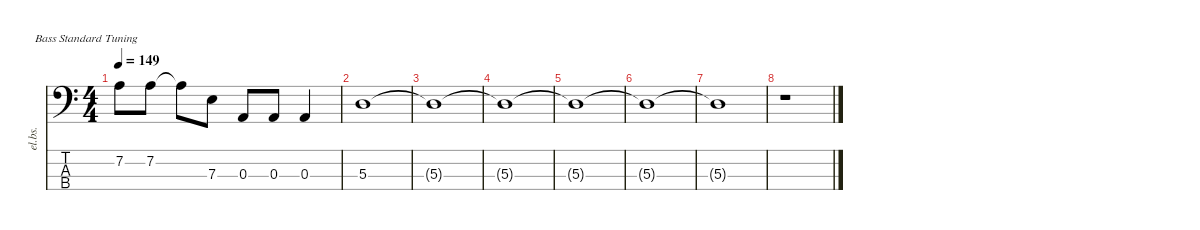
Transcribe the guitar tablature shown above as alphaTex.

\defaultSystemsLayout 4
\hideDynamics
\bracketExtendMode nobrackets
\track ("Electric Bass" "el.bs.") {instrument electricbassfinger}
\staff {score tabs}
\tuning (G2 D2 A1 E1)
\ts (4 4)
\tempo 149
\clef f4
\ks c
7.2{t}.8{dy mf beam Down} 7.2.8{beam Down} 7.2{t}.8{beam Down} 7.3.8{beam Down} 0.3.8{beam Up} 0.3.8{beam Up} 0.3.4{beam Up} |
5.3.1{beam Down} |
5.3{t}.1{beam Down} |
5.3{t}.1{beam Down} |
5.3{t}.1{beam Down} |
5.3{t}.1{beam Down} |
5.3{t}.1{beam Down} |
r.1{beam Down}
